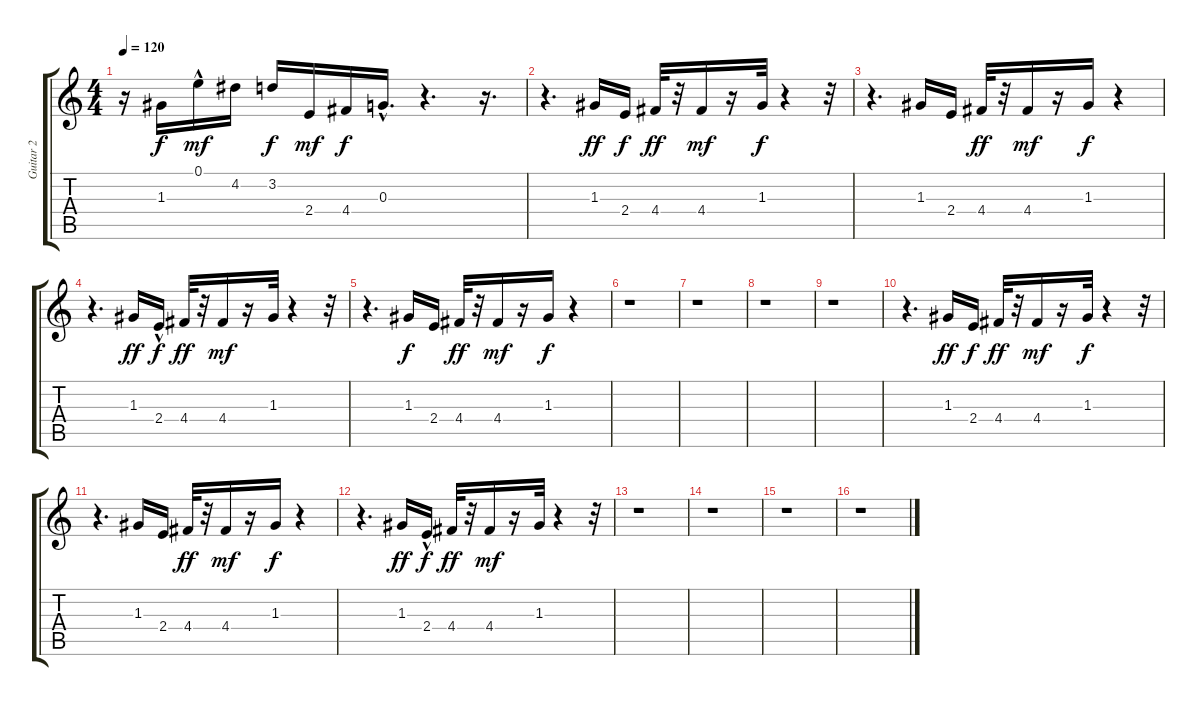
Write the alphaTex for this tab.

\track ("Guitar 2" "Guitar 2") {instrument electricguitarmuted}
\staff {score tabs}
\tuning (E4 B3 G3 D3 A2 E2) {hide}
\ts (4 4)
\tempo 120
\clef g2
\ks c
r.16{dy f} 1.3.16 0.1{hac}.16{dy mf} 4.2.16 3.2.16{dy f} 2.4.16{dy mf} 4.4.16{dy f} 0.3{hac}.16{d} r.4{d} r.16{d} |
r.4{d} 1.3.16{dy ff} 2.4.16{dy f} 4.4.32{dy ff} r.32 4.4.16{dy mf} r.16 1.3.32{dy f} r.4 r.32 |
r.4{d} 1.3.16 2.4.16 4.4.32{dy ff} r.32 4.4.16{dy mf} r.16 1.3.16{dy f} r.4 |
r.4{d} 1.3.16{dy ff} 2.4{hac}.16{dy f} 4.4.32{dy ff} r.32 4.4.16{dy mf} r.16 1.3.32 r.4 r.32 |
r.4{d} 1.3.16{dy f} 2.4.16 4.4.32{dy ff} r.32 4.4.16{dy mf} r.16 1.3.16{dy f} r.4 |
r.1 |
r.1 |
r.1 |
r.1 |
r.4{d} 1.3.16{dy ff} 2.4.16{dy f} 4.4.32{dy ff} r.32 4.4.16{dy mf} r.16 1.3.32{dy f} r.4 r.32 |
r.4{d} 1.3.16 2.4.16 4.4.32{dy ff} r.32 4.4.16{dy mf} r.16 1.3.16{dy f} r.4 |
r.4{d} 1.3.16{dy ff} 2.4{hac}.16{dy f} 4.4.32{dy ff} r.32 4.4.16{dy mf} r.16 1.3.32 r.4 r.32 |
r.1 |
r.1 |
r.1 |
r.1
